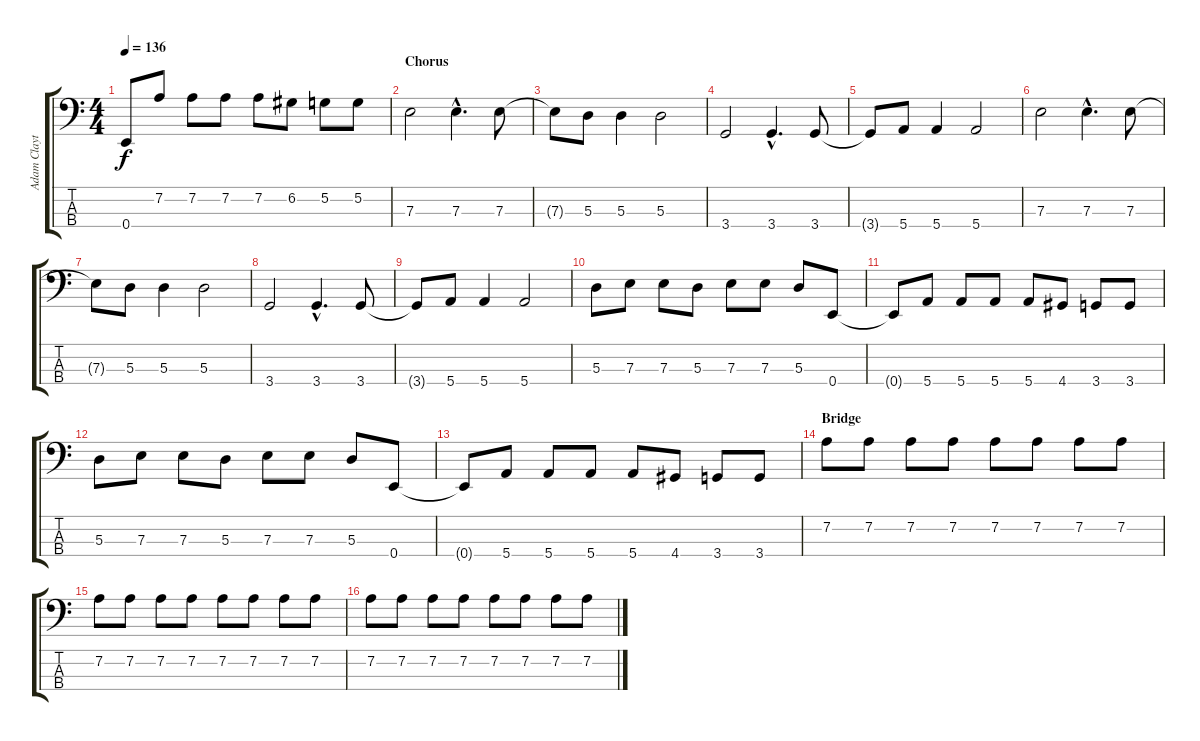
\track ("Adam Clayton" "Adam Clayt") {instrument acousticguitarnylon}
\staff {score tabs}
\tuning (G2 D2 A1 E1) {hide}
\ts (4 4)
\tempo 136
\clef f4
\ks c
0.4{t}.8{dy f} 7.2.8 7.2.8 7.2.8 7.2.8 6.2.8 5.2.8 5.2.8 |
\section ("" "Chorus")
7.3.2 7.3{hac}.4{d} 7.3.8 |
7.3{t}.8 5.3.8 5.3.4 5.3.2 |
3.4.2 3.4{hac}.4{d} 3.4.8 |
3.4{t}.8 5.4.8 5.4.4 5.4.2 |
7.3.2 7.3{hac}.4{d} 7.3.8 |
7.3{t}.8 5.3.8 5.3.4 5.3.2 |
3.4.2 3.4{hac}.4{d} 3.4.8 |
3.4{t}.8 5.4.8 5.4.4 5.4.2 |
5.3.8 7.3.8 7.3.8 5.3.8 7.3.8 7.3.8 5.3.8 0.4.8 |
0.4{t}.8 5.4.8 5.4.8 5.4.8 5.4.8 4.4.8 3.4.8 3.4.8 |
5.3.8 7.3.8 7.3.8 5.3.8 7.3.8 7.3.8 5.3.8 0.4.8 |
0.4{t}.8 5.4.8 5.4.8 5.4.8 5.4.8 4.4.8 3.4.8 3.4.8 |
\section ("" "Bridge")
7.2.8 7.2.8 7.2.8 7.2.8 7.2.8 7.2.8 7.2.8 7.2.8 |
7.2.8 7.2.8 7.2.8 7.2.8 7.2.8 7.2.8 7.2.8 7.2.8 |
7.2.8 7.2.8 7.2.8 7.2.8 7.2.8 7.2.8 7.2.8 7.2.8
